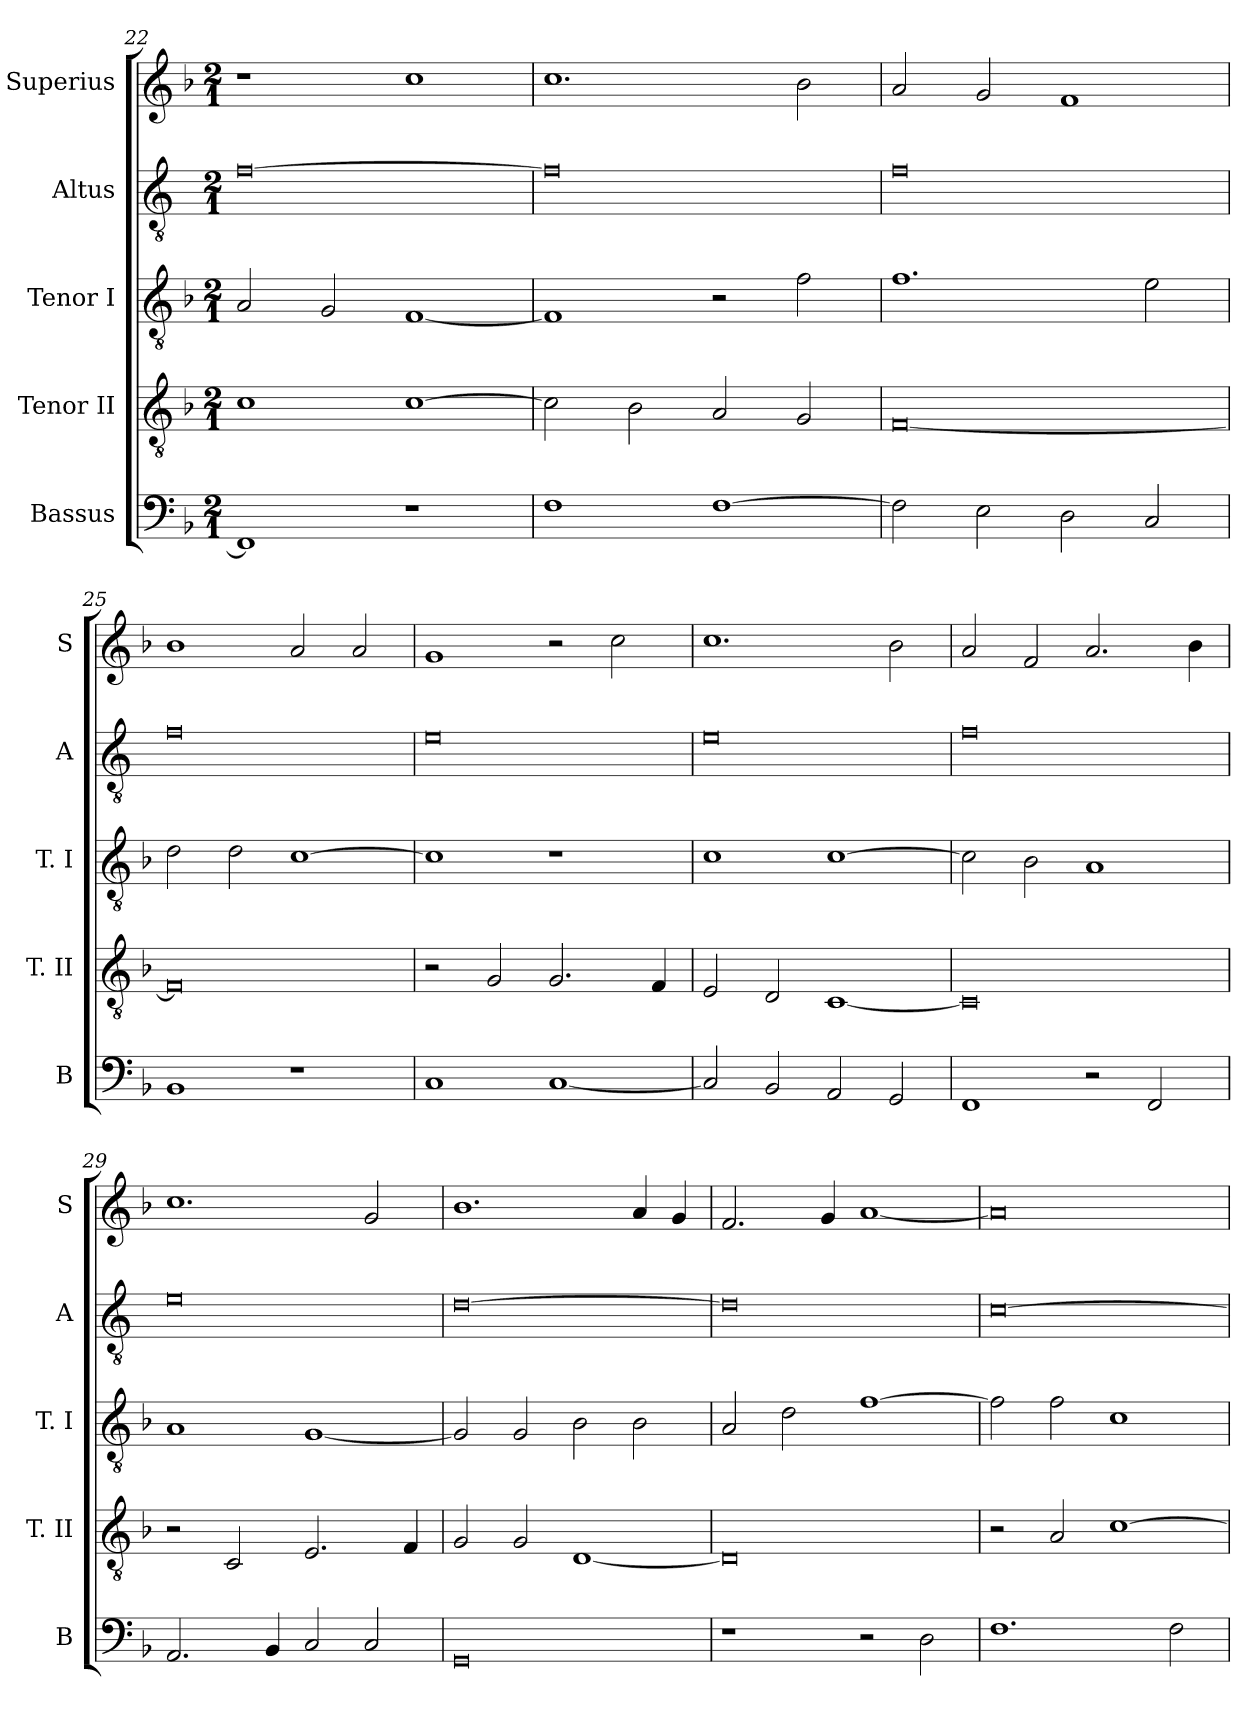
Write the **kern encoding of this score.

**kern	**kern	**kern	**kern	**kern
*part5	*part4	*part3	*part2	*part1
*staff5	*staff4	*staff3	*staff2	*staff1
*I"Bassus	*I"Tenor II	*I"Tenor I	*I"Altus	*I"Superius
*I'B	*I'T. II	*I'T. I	*I'A	*I'S
*clefF4	*clefGv2	*clefGv2	*clefGv2	*clefG2
*k[b-]	*k[b-]	*k[b-]	*k[]	*k[b-]
*F:	*F:	*F:	*C:	*F:
*M2/1	*M2/1	*M2/1	*M2/1	*M2/1
=22	=22	=22	=22	=22
1FF]	1c	2A	[0f	1r
.	.	2G	.	.
1r	[1c	[1F	.	1cc
=23	=23	=23	=23	=23
1F	2c]	1F]	0f]	1.cc
.	2B-	.	.	.
[1F	2A	2r	.	.
.	2G	2f	.	2b-
=24	=24	=24	=24	=24
2F]	[0F	1.f	0f	2a
2E	.	.	.	2g
2D	.	.	.	1f
2C	.	2e	.	.
=25	=25	=25	=25	=25
1BB-	0F]	2d	0f	1b-
.	.	2d	.	.
1r	.	[1c	.	2a
.	.	.	.	2a
=26	=26	=26	=26	=26
1C	2r	1c]	0e	1g
.	2G	.	.	.
[1C	2.G	1r	.	2r
.	.	.	.	2cc
.	4F	.	.	.
=27	=27	=27	=27	=27
2C]	2E	1c	0e	1.cc
2BB-	2D	.	.	.
2AA	[1C	[1c	.	.
2GG	.	.	.	2b-
=28	=28	=28	=28	=28
1FF	0C]	2c]	0f	2a
.	.	2B-	.	2f
2r	.	1A	.	2.a
2FF	.	.	.	.
.	.	.	.	4b-
=29	=29	=29	=29	=29
2.AA	2r	1A	0e	1.cc
.	2C	.	.	.
4BB-	.	.	.	.
2C	2.E	[1G	.	.
2C	.	.	.	2g
.	4F	.	.	.
=30	=30	=30	=30	=30
0GG	2G	2G]	[0d	1.b-
.	2G	2G	.	.
.	[1D	2B-	.	.
.	.	2B-	.	4a
.	.	.	.	4g
=31	=31	=31	=31	=31
1r	0D]	2A	0d]	2.f
.	.	2d	.	.
.	.	.	.	4g
2r	.	[1f	.	[1a
2D	.	.	.	.
=32	=32	=32	=32	=32
1.F	2r	2f]	[0c	0a]
.	2A	2f	.	.
.	[1c	1c	.	.
2F	.	.	.	.
=	=	=	=	=
*-	*-	*-	*-	*-
